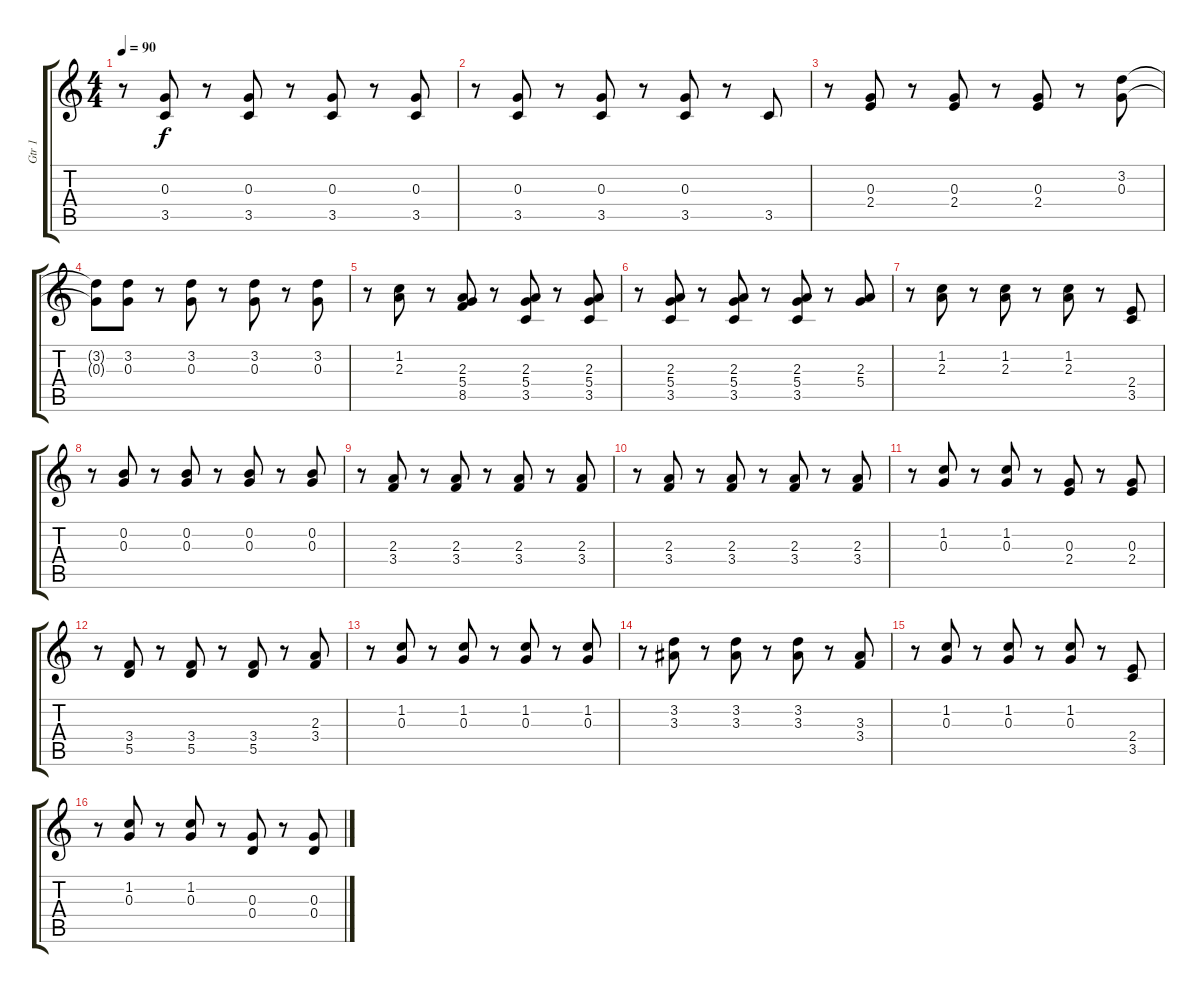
\track ("Gtr 1" "Gtr 1") {instrument overdrivenguitar}
\staff {score tabs}
\tuning (E4 B3 G3 D3 A2 E2) {hide}
\ts (4 4)
\tempo 90
\clef g2
\ks c
r.8{dy f} (0.3 3.5).8 r.8 (0.3 3.5).8 r.8 (0.3 3.5).8 r.8 (0.3 3.5).8 |
r.8 (0.3 3.5).8 r.8 (0.3 3.5).8 r.8 (0.3 3.5).8 r.8 3.5.8 |
r.8 (0.3 2.4).8 r.8 (0.3 2.4).8 r.8 (0.3 2.4).8 r.8 (3.2 0.3).8 |
(3.2{t} 0.3{t}).8 (3.2 0.3).8 r.8 (3.2 0.3).8 r.8 (3.2 0.3).8 r.8 (3.2 0.3).8 |
r.8 (1.2 2.3).8 r.8 (2.3 5.4 8.5).8 r.8 (2.3 5.4 3.5).8 r.8 (2.3 5.4 3.5).8 |
r.8 (2.3 5.4 3.5).8 r.8 (2.3 5.4 3.5).8 r.8 (2.3 5.4 3.5).8 r.8 (2.3 5.4).8 |
r.8 (1.2 2.3).8 r.8 (1.2 2.3).8 r.8 (1.2 2.3).8 r.8 (2.4 3.5).8 |
r.8 (0.2 0.3).8 r.8 (0.2 0.3).8 r.8 (0.2 0.3).8 r.8 (0.2 0.3).8 |
r.8 (2.3 3.4).8 r.8 (2.3 3.4).8 r.8 (2.3 3.4).8 r.8 (2.3 3.4).8 |
r.8 (2.3 3.4).8 r.8 (2.3 3.4).8 r.8 (2.3 3.4).8 r.8 (2.3 3.4).8 |
r.8 (1.2 0.3).8 r.8 (1.2 0.3).8 r.8 (0.3 2.4).8 r.8 (0.3 2.4).8 |
r.8 (3.4 5.5).8 r.8 (3.4 5.5).8 r.8 (3.4 5.5).8 r.8 (2.3 3.4).8 |
r.8 (1.2 0.3).8 r.8 (1.2 0.3).8 r.8 (1.2 0.3).8 r.8 (1.2 0.3).8 |
r.8 (3.2 3.3).8 r.8 (3.2 3.3).8 r.8 (3.2 3.3).8 r.8 (3.3 3.4).8 |
r.8 (1.2 0.3).8 r.8 (1.2 0.3).8 r.8 (1.2 0.3).8 r.8 (2.4 3.5).8 |
r.8 (1.2 0.3).8 r.8 (1.2 0.3).8 r.8 (0.3 0.4).8 r.8 (0.3 0.4).8
